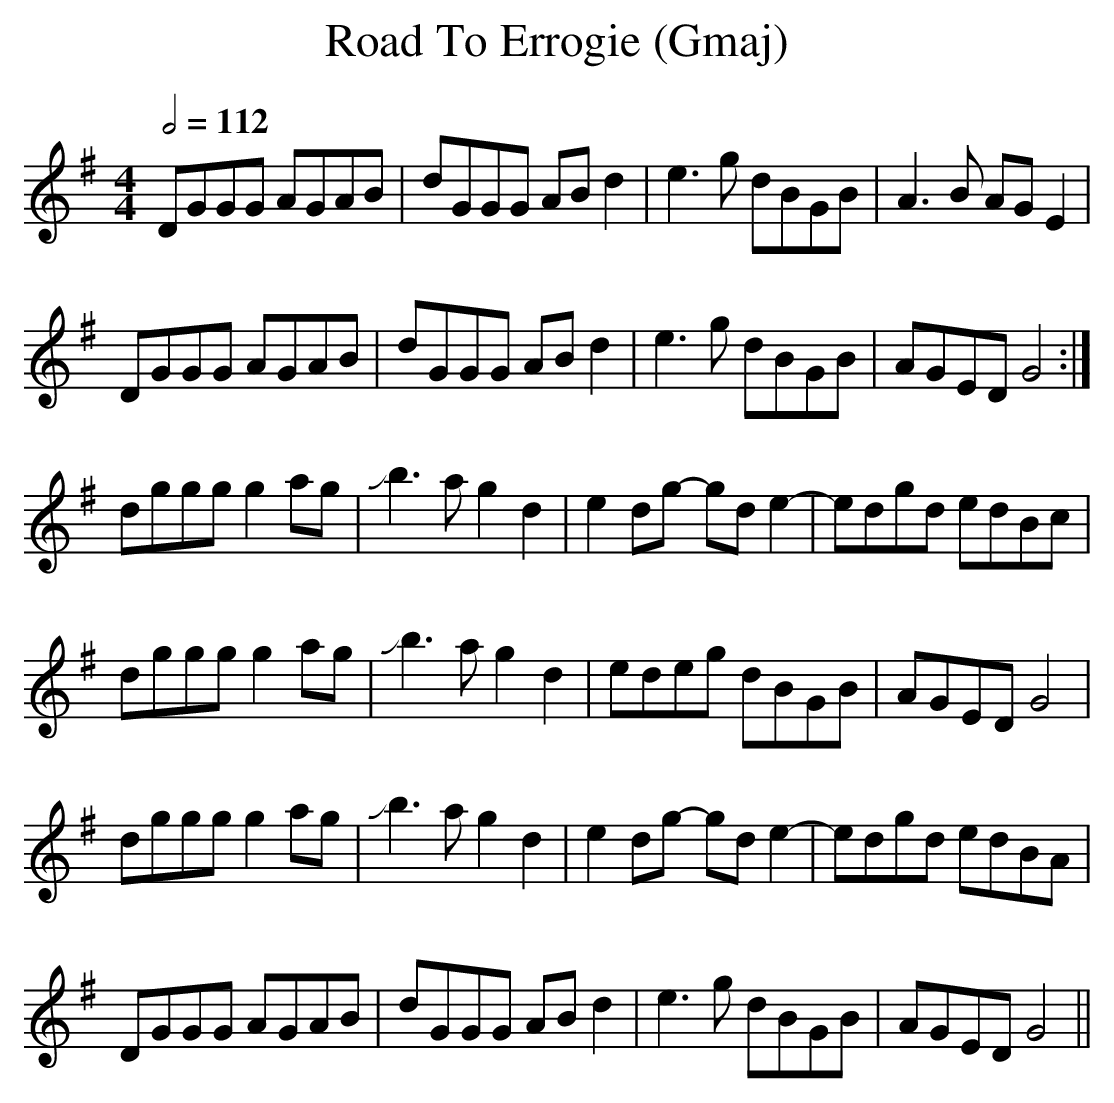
X:1
T:Road To Errogie (Gmaj)
Q:1/2=112
M:4/4
L:1/8
K:Gmaj
DGGG AGAB|dGGG ABd2|e3g dBGB|A3B AGE2|
DGGG AGAB|dGGG ABd2|e3g dBGB|AGED G4:|
dggg g2ag|!slide!b3a g2d2|e2dg- gde2-|edgd edBc|
dggg g2ag|!slide!b3a g2d2|edeg dBGB|AGED G4|
dggg g2ag|!slide!b3a g2d2|e2dg- gde2-|edgd edBA|
DGGG AGAB|dGGG ABd2|e3g dBGB|AGED G4||
